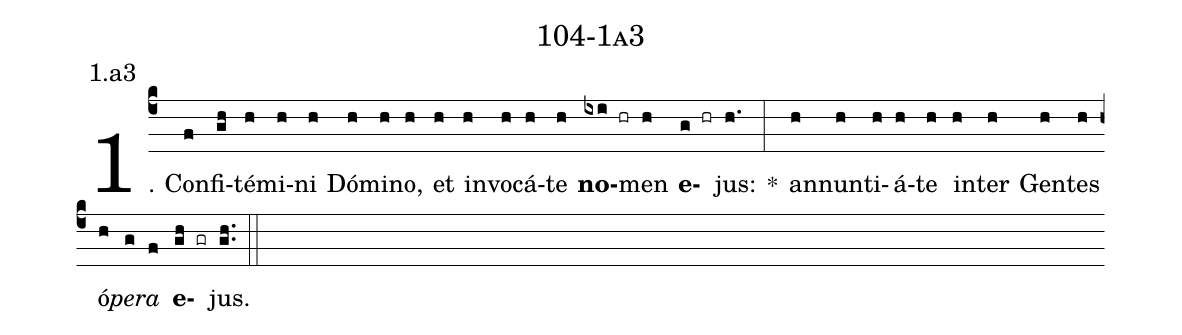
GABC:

name: 104-1a3;
annotation: 1.a3;
%%
(c4)1. Con(f)fi(gh)té(h)mi(h)ni(h) Dó(h)mi(h)no,(h) et(h) in(h)vo(h)cá(h)te(h) <b>no</b>(ixi hr)men(h) <b>e</b>(g hr)jus:(h.) *(:) an(h)nun(h)ti(h)á(h)te(h) in(h)ter(h) Gen(h)tes(h) ó(h)<i>pe</i>(g)<i>ra</i>(f) <b>e</b>(gh gr)jus.(gh..) (::)
